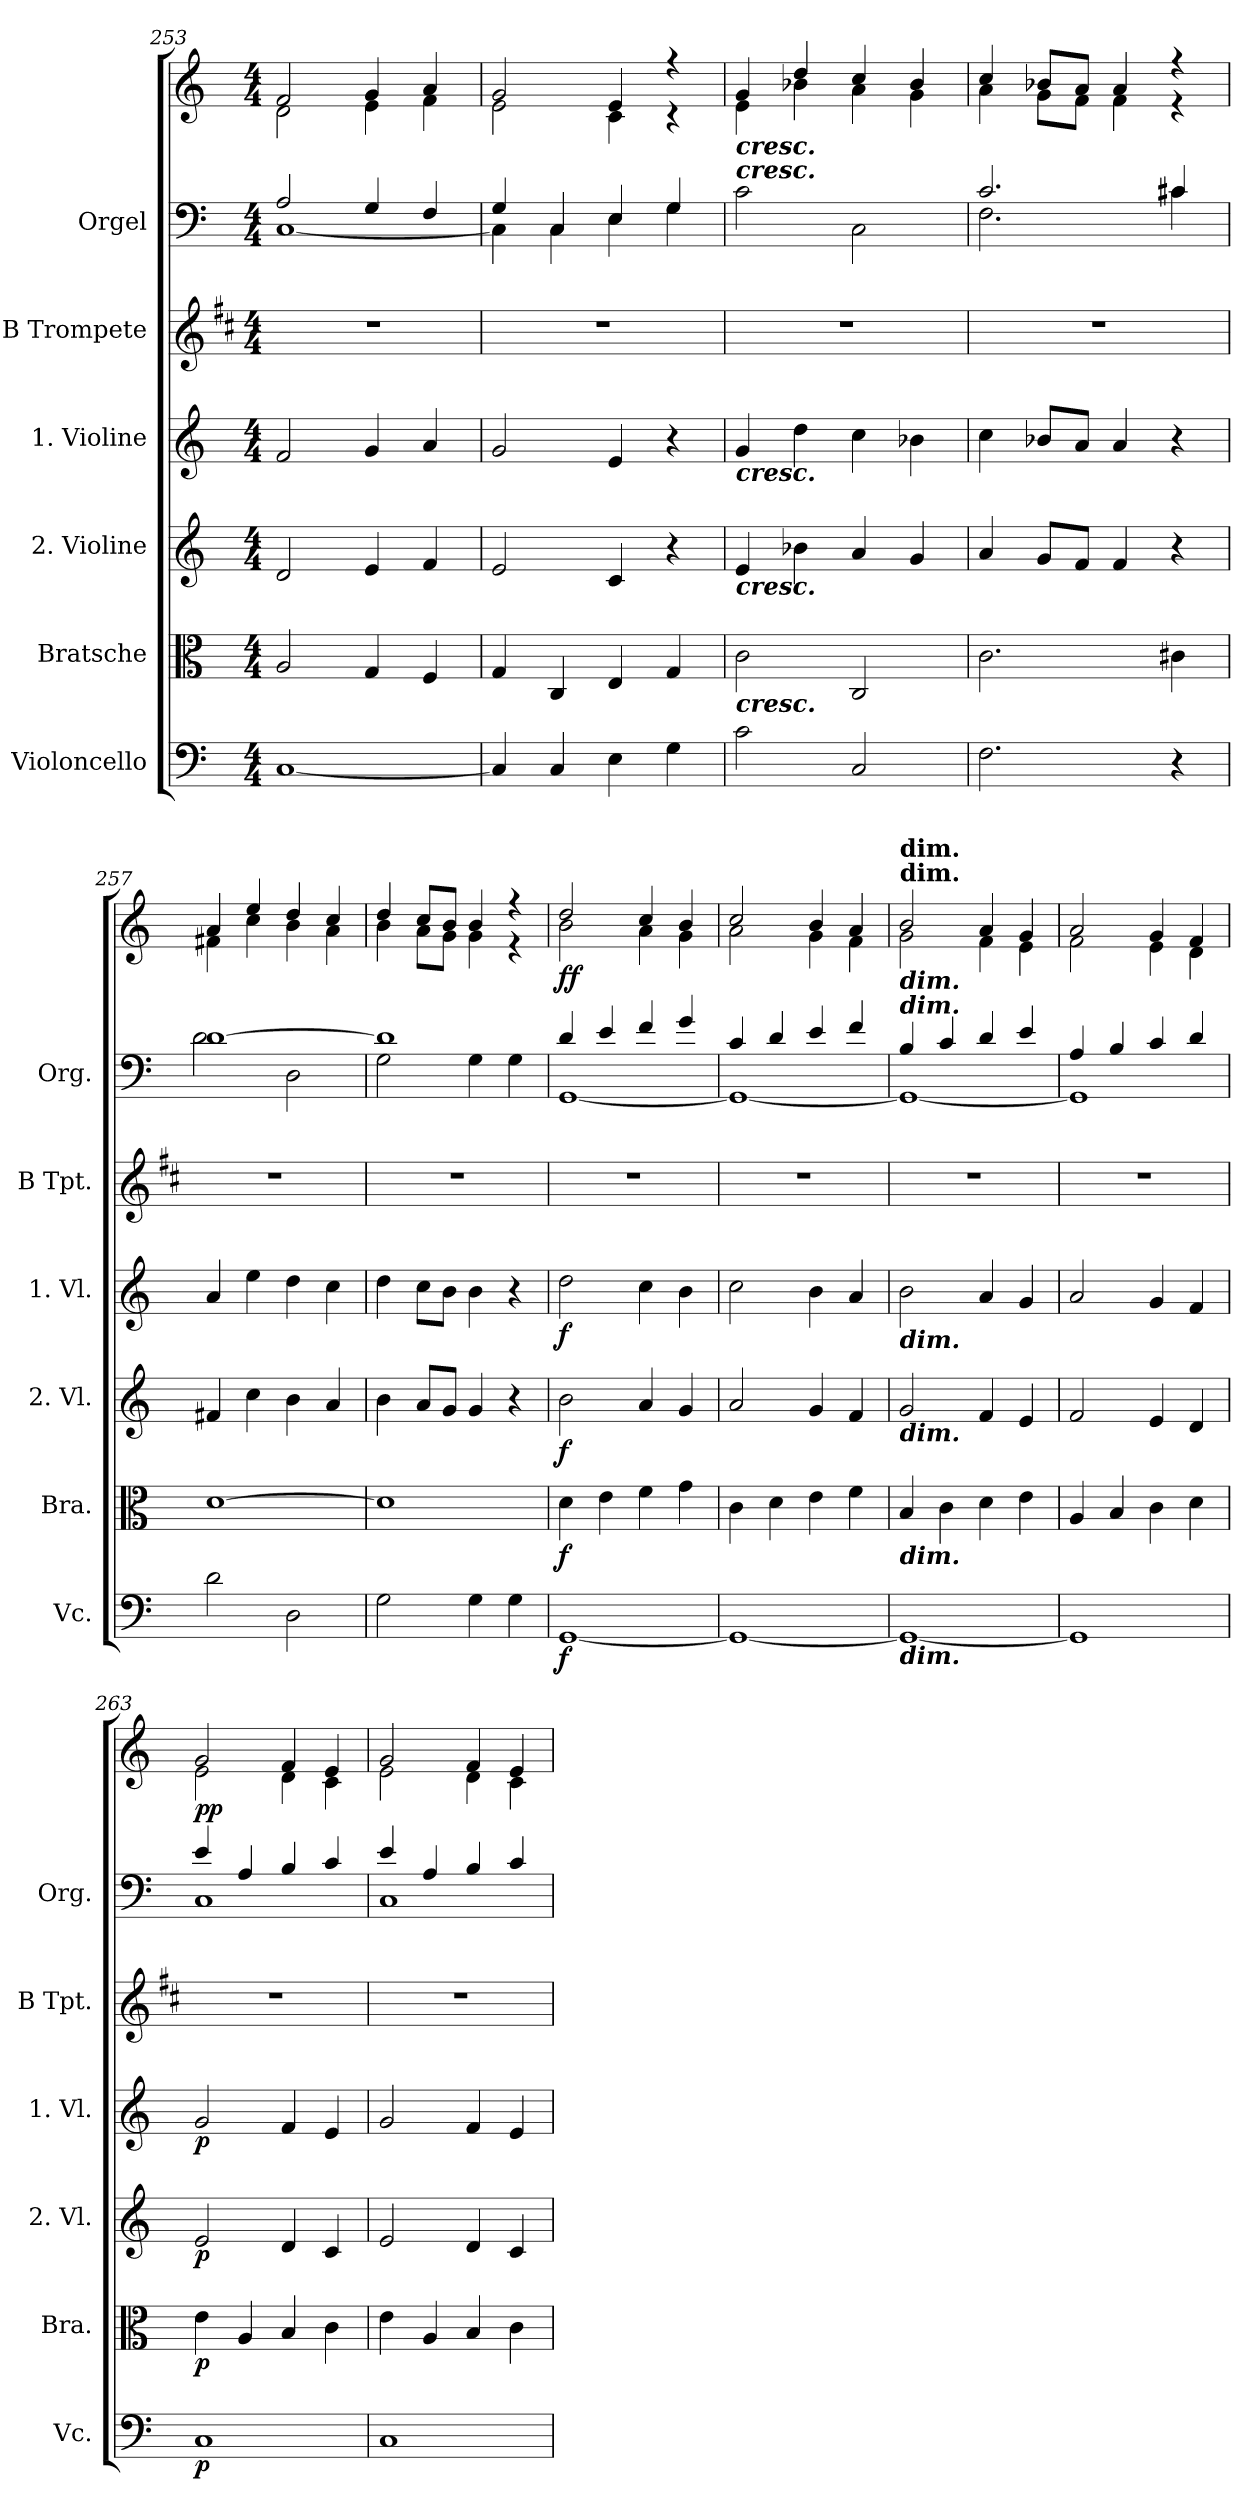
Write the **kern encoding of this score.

**kern	**dynam	**kern	**dynam	**kern	**dynam	**kern	**dynam	**kern	**kern	**kern	**dynam
*part6	*part6	*part5	*part5	*part4	*part4	*part3	*part3	*part2	*part1	*part1	*part1
*staff7	*staff7	*staff6	*staff6	*staff5	*staff5	*staff4	*staff4	*staff3	*staff2	*staff1	*staff1/2
*I"Violoncello	*	*I"Bratsche	*	*I"2. Violine	*	*I"1. Violine	*	*I"B Trompete	*I"Orgel	*	*
*I'Vc.	*	*I'Bra.	*	*I'2. Vl.	*	*I'1. Vl.	*	*I'B Tpt.	*I'Org.	*	*
*clefF4	*	*clefC3	*	*clefG2	*	*clefG2	*	*clefG2	*clefF4	*clefG2	*
*	*	*	*	*	*	*	*	*ITrd1c2	*	*	*
*k[]	*	*k[]	*	*k[]	*	*k[]	*	*k[]	*k[]	*k[]	*
*M4/4	*	*M4/4	*	*M4/4	*	*M4/4	*	*M4/4	*M4/4	*M4/4	*
=253	=253	=253	=253	=253	=253	=253	=253	=253	=253	=253	=253
*	*	*	*	*	*	*	*	*	*^	*^	*
[1C	.	2A/	.	2d/	.	2f/	.	1r	2A/	[1C	2f/	2d\	.
.	.	4G/	.	4e/	.	4g/	.	.	4G/	.	4g/	4e\	.
.	.	4F/	.	4f/	.	4a/	.	.	4F/	.	4a/	4f\	.
=254	=254	=254	=254	=254	=254	=254	=254	=254	=254	=254	=254	=254	=254
4C/]	.	4G/	.	2e/	.	2g/	.	1r	4G/	4C\]	2g/	2e\	.
4C/	.	4C/	.	.	.	.	.	.	4C/	4C\	.	.	.
4E\	.	4E/	.	4c/	.	4e/	.	.	4E/	4E\	4e/	4c\	.
4G\	.	4G/	.	4r	.	4r	.	.	4G/	4G\	4r	4r	.
=255	=255	=255	=255	=255	=255	=255	=255	=255	=255	=255	=255	=255	=255
!	!	!	!	!	!	!	!	!	!	!	!LO:TX:b:Bi:t=cresc.	!	!
!	!	!	!	!	!	!	!	!	!	!	!LO:TX:b:Bi:t=cresc.	!	!
!	!	!	!	!	!	!LO:TX:b:Bi:t=cresc.	!	!	!	!	!	!	!
!	!	!	!	!LO:TX:b:Bi:t=cresc.	!	!	!	!	!	!	!	!	!
!	!	!LO:TX:b:Bi:t=cresc.	!	!	!	!	!	!	!	!	!	!	!
*	*	*	*	*	*	*	*	*	*v	*v	*	*	*
2c\	.	2c\	.	4e/	.	4g/	.	1r	2c\	4g/	4e\	.
.	.	.	.	4b-X\	.	4dd\	.	.	.	4dd/	4b-X\	.
2C/	.	2C/	.	4a/	.	4cc\	.	.	2C\	4cc/	4a\	.
.	.	.	.	4g/	.	4b-X\	.	.	.	4b-/	4g\	.
!!LO:PB:g=z	!!
=256	=256	=256	=256	=256	=256	=256	=256	=256	=256	=256	=256	=256
*	*	*	*	*	*	*	*	*	*^	*	*	*
2.F\	.	2.c\	.	4a/	.	4cc\	.	1r	2.c/	2.F\	4cc/	4a\	.
.	.	.	.	8g/L	.	8b-X/L	.	.	.	.	8b-X/L	8g\L	.
.	.	.	.	8f/J	.	8a/J	.	.	.	.	8a/J	8f\J	.
.	.	.	.	4f/	.	4a/	.	.	.	.	4a/	4f\	.
4r	.	4c#X\	.	4r	.	4r	.	.	4c#X/	4c#\	4r	4r	.
=257	=257	=257	=257	=257	=257	=257	=257	=257	=257	=257	=257	=257	=257
2d\	.	[1d	.	4f#X/	.	4a/	.	1r	[1d	2d\	4a/	4f#X\	.
.	.	.	.	4cc\	.	4ee\	.	.	.	.	4ee/	4cc\	.
2D\	.	.	.	4b\	.	4dd\	.	.	.	2D\	4dd/	4b\	.
.	.	.	.	4a/	.	4cc\	.	.	.	.	4cc/	4a\	.
=258	=258	=258	=258	=258	=258	=258	=258	=258	=258	=258	=258	=258	=258
2G\	.	1d]	.	4b\	.	4dd\	.	1r	1d]	2G\	4dd/	4b\	.
.	.	.	.	8a/L	.	8cc\L	.	.	.	.	8cc/L	8a\L	.
.	.	.	.	8g/J	.	8b\J	.	.	.	.	8b/J	8g\J	.
4G\	.	.	.	4g/	.	4b\	.	.	.	4G\	4b/	4g\	.
4G\	.	.	.	4r	.	4r	.	.	.	4G\	4r	4r	.
=259	=259	=259	=259	=259	=259	=259	=259	=259	=259	=259	=259	=259	=259
!	!LO:DY:b	!	!LO:DY:b	!	!LO:DY:b	!	!LO:DY:b	!	!	!	!	!	!LO:DY:b
!	!	!	!	!	!	!	!	!	!	!	!	!	!LO:DY:n=1:b
[1GG	f	4d\	f	2b\	f	2dd\	f	1r	4d/	[1GG	2dd/	2b\	f f
.	.	4e\	.	.	.	.	.	.	4e/	.	.	.	.
.	.	4f\	.	4a/	.	4cc\	.	.	4f/	.	4cc/	4a\	.
.	.	4g\	.	4g/	.	4b\	.	.	4g/	.	4b/	4g\	.
=260	=260	=260	=260	=260	=260	=260	=260	=260	=260	=260	=260	=260	=260
1GG_	.	4c\	.	2a/	.	2cc\	.	1r	4c/	1GG_	2cc/	2a\	.
.	.	4d\	.	.	.	.	.	.	4d/	.	.	.	.
.	.	4e\	.	4g/	.	4b\	.	.	4e/	.	4b/	4g\	.
.	.	4f\	.	4f/	.	4a/	.	.	4f/	.	4a/	4f\	.
=261	=261	=261	=261	=261	=261	=261	=261	=261	=261	=261	=261	=261	=261
!	!	!	!	!	!	!	!	!	!	!	!LO:TX:a:B:t=dim.	!	!
!	!	!	!	!	!	!	!	!	!	!	!LO:TX:b:Bi:t=dim.	!	!
!	!	!	!	!	!	!	!	!	!	!	!LO:TX:a:B:t=dim.	!	!
!	!	!	!	!	!	!	!	!	!	!	!LO:TX:b:Bi:t=dim.	!	!
!	!	!	!	!	!	!LO:TX:b:Bi:t=dim.	!	!	!	!	!	!	!
!	!	!	!	!LO:TX:b:Bi:t=dim.	!	!	!	!	!	!	!	!	!
!	!	!LO:TX:b:Bi:t=dim.	!	!	!	!	!	!	!	!	!	!	!
!LO:TX:b:Bi:t=dim.	!	!	!	!	!	!	!	!	!	!	!	!	!
1GG_	.	4B/	.	2g/	.	2b\	.	1r	4B/	1GG_	2b/	2g\	.
.	.	4c\	.	.	.	.	.	.	4c/	.	.	.	.
.	.	4d\	.	4f/	.	4a/	.	.	4d/	.	4a/	4f\	.
.	.	4e\	.	4e/	.	4g/	.	.	4e/	.	4g/	4e\	.
!!LO:LB:g=z	!!
=262	=262	=262	=262	=262	=262	=262	=262	=262	=262	=262	=262	=262	=262
1GG]	.	4A/	.	2f/	.	2a/	.	1r	4A/	1GG]	2a/	2f\	.
.	.	4B/	.	.	.	.	.	.	4B/	.	.	.	.
.	.	4c\	.	4e/	.	4g/	.	.	4c/	.	4g/	4e\	.
.	.	4d\	.	4d/	.	4f/	.	.	4d/	.	4f/	4d\	.
=263	=263	=263	=263	=263	=263	=263	=263	=263	=263	=263	=263	=263	=263
!	!LO:DY:b	!	!LO:DY:b	!	!LO:DY:b	!	!LO:DY:b	!	!	!	!	!	!LO:DY:b
!	!	!	!	!	!	!	!	!	!	!	!	!	!LO:DY:n=1:b
1C	p	4e\	p	2e/	p	2g/	p	1r	4e/	1C	2g/	2e\	p p
.	.	4A/	.	.	.	.	.	.	4A/	.	.	.	.
.	.	4B/	.	4d/	.	4f/	.	.	4B/	.	4f/	4d\	.
.	.	4c\	.	4c/	.	4e/	.	.	4c/	.	4e/	4c\	.
=264	=264	=264	=264	=264	=264	=264	=264	=264	=264	=264	=264	=264	=264
1C	.	4e\	.	2e/	.	2g/	.	1r	4e/	1C	2g/	2e\	.
.	.	4A/	.	.	.	.	.	.	4A/	.	.	.	.
.	.	4B/	.	4d/	.	4f/	.	.	4B/	.	4f/	4d\	.
.	.	4c\	.	4c/	.	4e/	.	.	4c/	.	4e/	4c\	.
*	*	*	*	*	*	*	*	*	*v	*v	*	*	*
*	*	*	*	*	*	*	*	*	*	*v	*v	*
=	=	=	=	=	=	=	=	=	=	=	=
*-	*-	*-	*-	*-	*-	*-	*-	*-	*-	*-	*-
